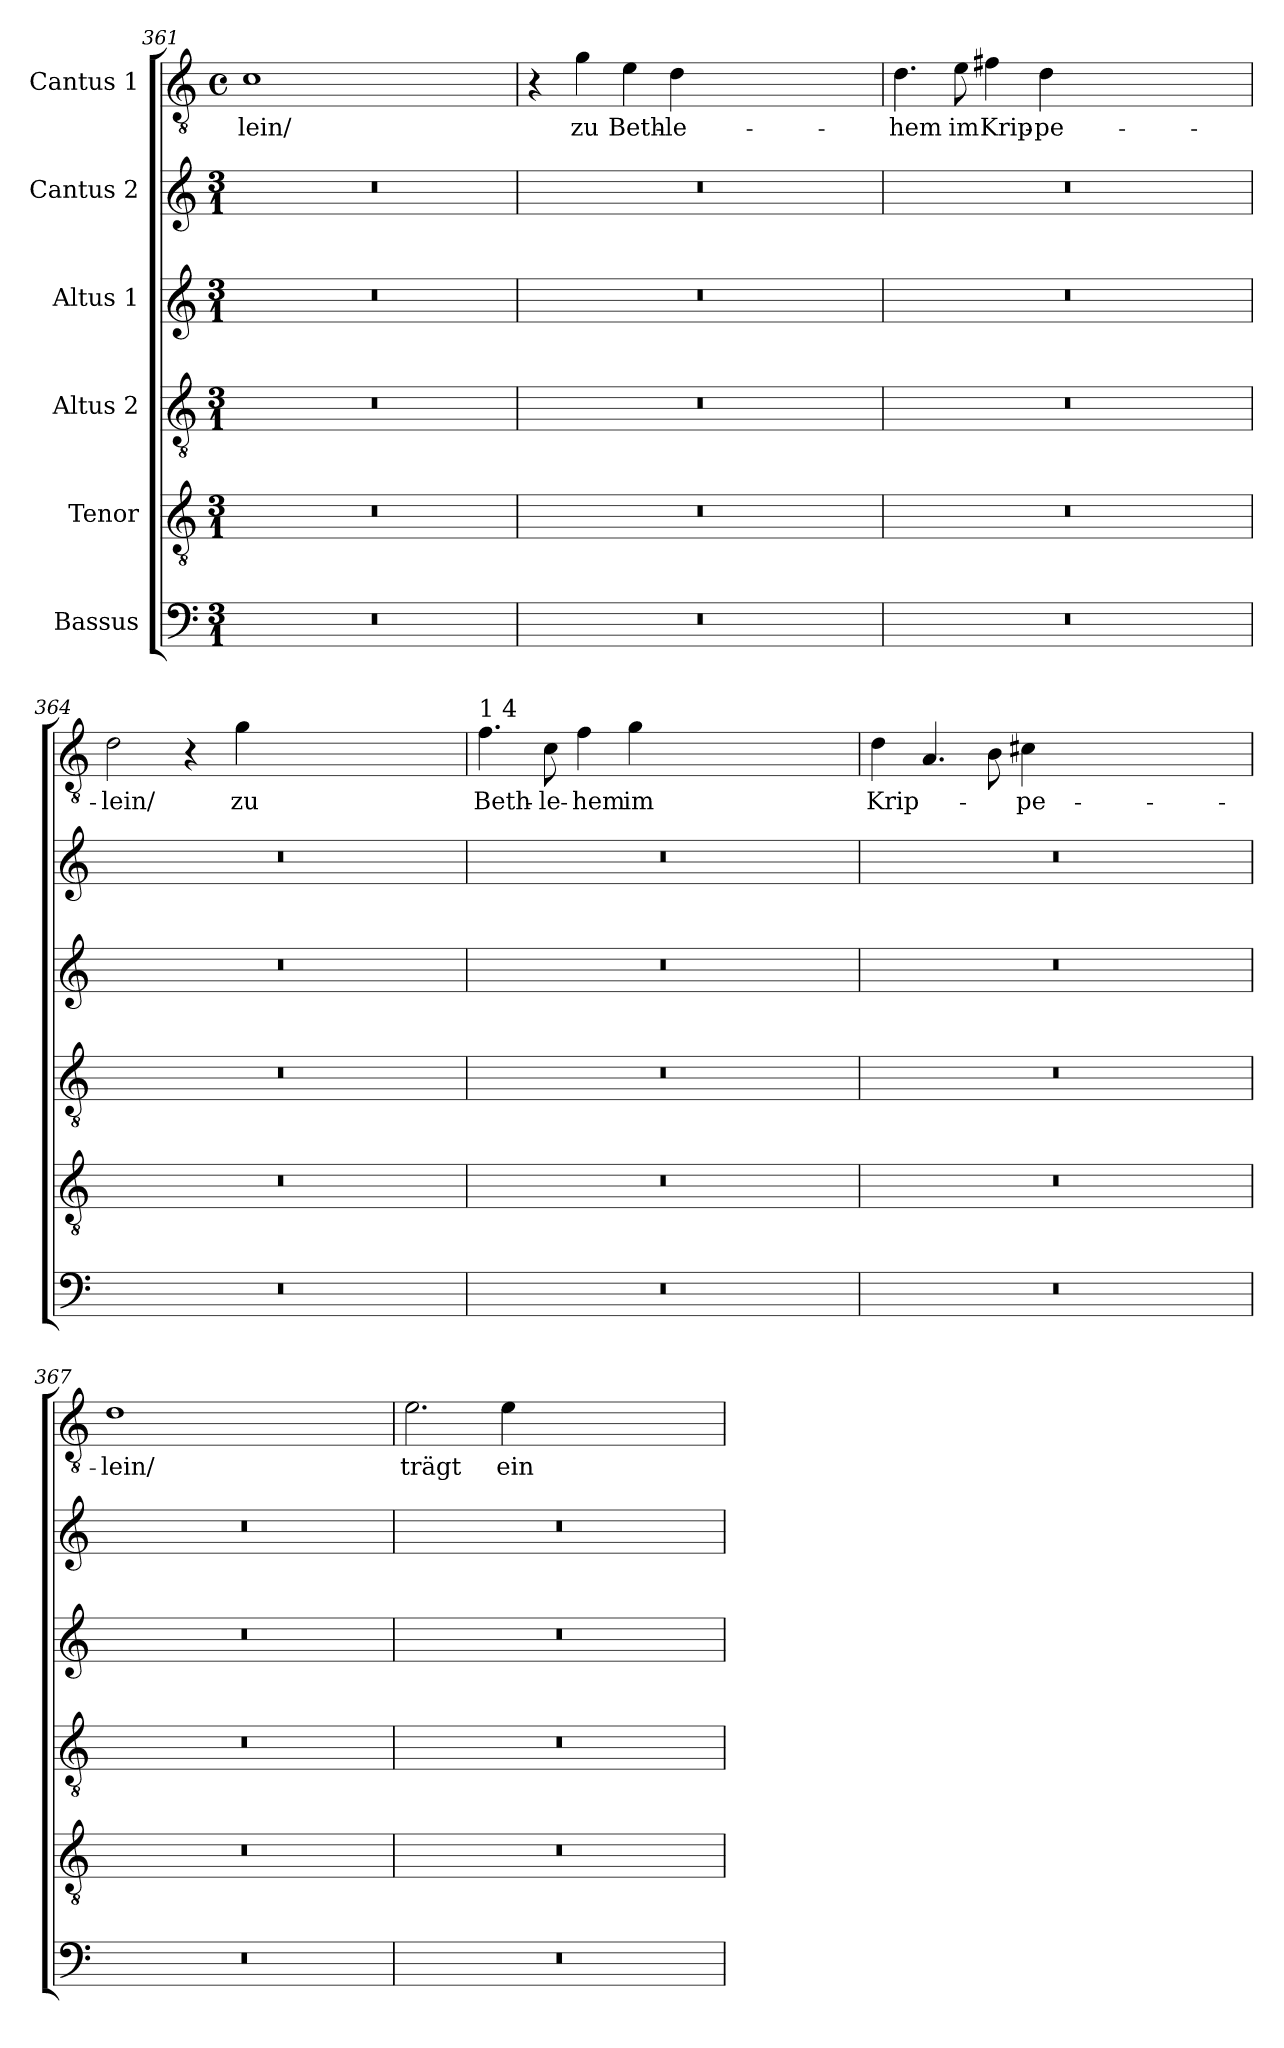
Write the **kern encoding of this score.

**kern	**kern	**kern	**kern	**kern	**kern	**text
*part6	*part5	*part4	*part3	*part2	*part1	*part1
*staff6	*staff5	*staff4	*staff3	*staff2	*staff1	*staff1
*I"Bassus	*I"Tenor	*I"Altus 2	*I"Altus 1	*I"Cantus 2	*I"Cantus 1	*
*clefF4	*clefGv2	*clefGv2	*clefG2	*clefG2	*clefGv2	*
*M3/1	*M3/1	*M3/1	*M3/1	*M3/1	*M4/4	*
*	*	*	*	*	*met(c)	*
=361	=361	=361	=361	=361	=361	=361
!	!	!	!	!	!	!LO:LY:b:cj
0.r	0.r	0.r	0.r	0.r	1c	-lein/
.	.	.	.	.	0ryy	.
=362	=362	=362	=362	=362	=362	=362
0.r	0.r	0.r	0.r	0.r	4r	.
!	!	!	!	!	!	!LO:LY:b:cj
.	.	.	.	.	4g\	zu
!	!	!	!	!	!	!LO:LY:b:cj
.	.	.	.	.	4e\	Beth-
!	!	!	!	!	!	!LO:LY:b:rj
.	.	.	.	.	4d\	-le-
.	.	.	.	.	0ryy	.
=363	=363	=363	=363	=363	=363	=363
!	!	!	!	!	!	!LO:LY:b:cj
0.r	0.r	0.r	0.r	0.r	4.d\	-hem
!	!	!	!	!	!	!LO:LY:b:cj
.	.	.	.	.	8e\	im
!	!	!	!	!	!	!LO:LY:b:cj
.	.	.	.	.	4f#X\	Krip-
!	!	!	!	!	!	!LO:LY:b:cj
.	.	.	.	.	4d\	-pe-
.	.	.	.	.	0ryy	.
=364	=364	=364	=364	=364	=364	=364
!	!	!	!	!	!	!LO:LY:b:cj
0.r	0.r	0.r	0.r	0.r	2d\	-lein/
.	.	.	.	.	4r	.
!	!	!	!	!	!	!LO:LY:b:cj
.	.	.	.	.	4g\	zu
.	.	.	.	.	0ryy	.
!!LO:LB:g=z
=365	=365	=365	=365	=365	=365	=365
!	!	!	!	!	!LO:TX:a:t=1 4	!
!	!	!	!	!	!	!LO:LY:b:cj
0.r	0.r	0.r	0.r	0.r	4.f\	Beth-
!	!	!	!	!	!	!LO:LY:b
.	.	.	.	.	8c\	-le-
!	!	!	!	!	!	!LO:LY:b:cj
.	.	.	.	.	4f\	-hem
!	!	!	!	!	!	!LO:LY:b:cj
.	.	.	.	.	4g\	im
.	.	.	.	.	0ryy	.
=366	=366	=366	=366	=366	=366	=366
!	!	!	!	!	!	!LO:LY:b:cj
0.r	0.r	0.r	0.r	0.r	4d\	Krip-
.	.	.	.	.	4.A/	.
.	.	.	.	.	8B\	.
!	!	!	!	!	!	!LO:LY:b:cj
.	.	.	.	.	4c#X\	-pe-
.	.	.	.	.	0ryy	.
=367	=367	=367	=367	=367	=367	=367
!	!	!	!	!	!	!LO:LY:b:cj
0.r	0.r	0.r	0.r	0.r	1d	-lein/
.	.	.	.	.	0ryy	.
=368	=368	=368	=368	=368	=368	=368
!	!	!	!	!	!	!LO:LY:b:cj
0.r	0.r	0.r	0.r	0.r	2.e\	trägt
!	!	!	!	!	!	!LO:LY:b:cj
.	.	.	.	.	4e\	ein
.	.	.	.	.	0ryy	.
=	=	=	=	=	=	=
*-	*-	*-	*-	*-	*-	*-
